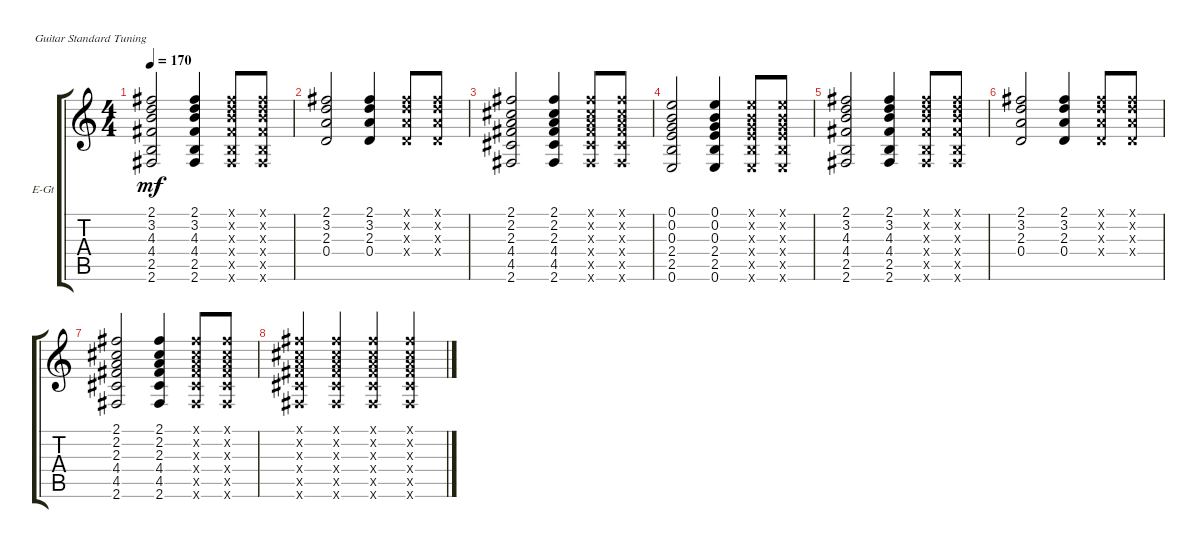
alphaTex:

\defaultSystemsLayout 4
\bracketExtendMode groupsimilarinstruments
\firstSystemTrackNameOrientation horizontal
\otherSystemsTrackNameOrientation horizontal
\track ("Electric Guitar" "E-Gt") {instrument distortionguitar}
\staff {score tabs}
\tuning (E4 B3 G3 D3 A2 E2)
\ts (4 4)
\tempo 170
\clef g2
\ks c
(2.6 2.5 4.4 4.3 3.2 2.1).2{dy mf} (2.6 2.5 4.4 4.3 3.2 2.1).4 (2.6{x} 2.5{x} 4.4{x} 4.3{x} 3.2{x} 2.1{x}).8 (2.6{x} 2.5{x} 4.4{x} 4.3{x} 3.2{x} 2.1{x}).8 |
(2.3 3.2 2.1 0.4).2 (2.3 3.2 2.1 0.4).4 (2.3{x} 3.2{x} 2.1{x} 0.4{x}).8 (2.3{x} 3.2{x} 2.1{x} 0.4{x}).8 |
(2.3 2.2 2.1 4.4 2.6 4.5).2 (2.3 2.2 2.1 4.4 2.6 4.5).4 (2.3{x} 2.2{x} 2.1{x} 4.4{x} 2.6{x} 4.5{x}).8 (2.3{x} 2.2{x} 2.1{x} 4.4{x} 2.6{x} 4.5{x}).8 |
(2.4 0.6 2.5 0.1 0.2 0.3).2 (2.4 0.6 2.5 0.1 0.2 0.3).4 (2.4{x} 0.6{x} 2.5{x} 0.1{x} 0.2{x} 0.3{x}).8 (2.4{x} 0.6{x} 2.5{x} 0.1{x} 0.2{x} 0.3{x}).8 |
(2.6 2.5 4.4 4.3 3.2 2.1).2 (2.6 2.5 4.4 4.3 3.2 2.1).4 (2.6{x} 2.5{x} 4.4{x} 4.3{x} 3.2{x} 2.1{x}).8 (2.6{x} 2.5{x} 4.4{x} 4.3{x} 3.2{x} 2.1{x}).8 |
(2.3 3.2 2.1 0.4).2 (2.3 3.2 2.1 0.4).4 (2.3{x} 3.2{x} 2.1{x} 0.4{x}).8 (2.3{x} 3.2{x} 2.1{x} 0.4{x}).8 |
(2.3 2.2 2.1 4.4 2.6 4.5).2 (2.3 2.2 2.1 4.4 2.6 4.5).4 (2.3{x} 2.2{x} 2.1{x} 4.4{x} 2.6{x} 4.5{x}).8 (2.3{x} 2.2{x} 2.1{x} 4.4{x} 2.6{x} 4.5{x}).8 |
(2.3{x} 2.2{x} 2.1{x} 4.4{x} 2.6{x} 4.5{x}).4 (2.3{x} 2.2{x} 2.1{x} 4.4{x} 2.6{x} 4.5{x}).4 (2.3{x} 2.2{x} 2.1{x} 4.4{x} 2.6{x} 4.5{x}).4 (2.3{x} 2.2{x} 2.1{x} 4.4{x} 2.6{x} 4.5{x}).4
